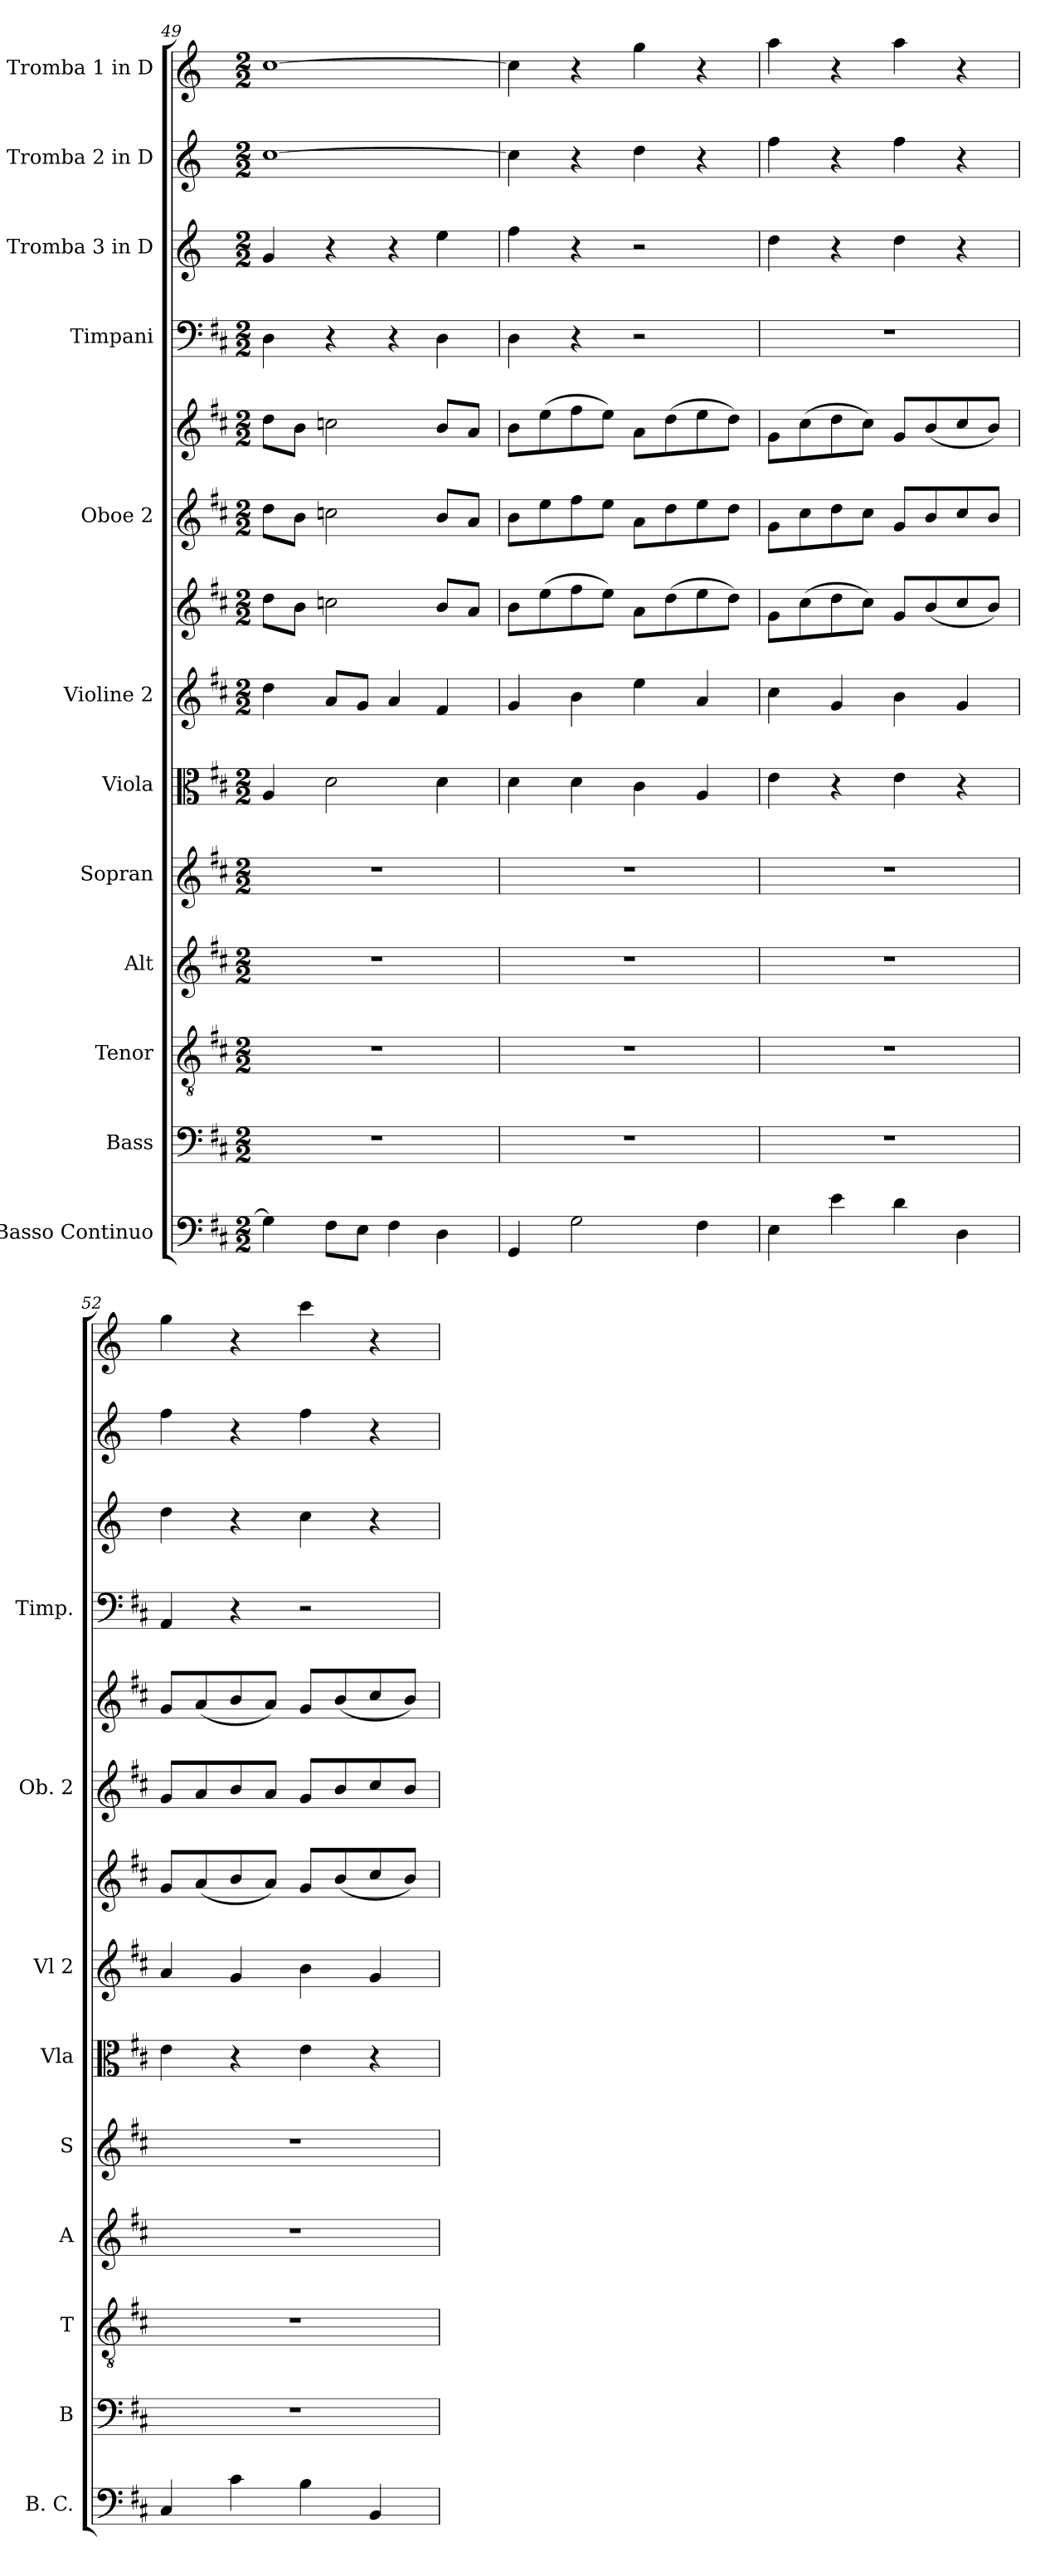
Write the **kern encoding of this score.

**kern	**kern	**kern	**kern	**kern	**kern	**kern	**kern	**kern	**kern	**kern	**kern	**kern	**kern
*part12	*part11	*part10	*part9	*part8	*part7	*part6	*part6	*part5	*part5	*part4	*part3	*part2	*part1
*staff14	*staff13	*staff12	*staff11	*staff10	*staff9	*staff8	*staff7	*staff6	*staff5	*staff4	*staff3	*staff2	*staff1
*I"Basso Continuo	*I"Bass	*I"Tenor	*I"Alt	*I"Sopran	*I"Viola	*I"Violine 2	*	*I"Oboe 2	*	*I"Timpani	*I"Tromba 3 in D	*I"Tromba 2 in D	*I"Tromba 1 in D
*I'B. C.	*I'B	*I'T	*I'A	*I'S	*I'Vla	*I'Vl 2	*	*I'Ob. 2	*	*I'Timp.	*	*	*
!!LO:PB:g=z
*clefF4	*clefF4	*clefGv2	*clefG2	*clefG2	*clefC3	*clefG2	*clefG2	*clefG2	*clefG2	*clefF4	*clefG2	*clefG2	*clefG2
*	*	*	*	*	*	*	*	*	*	*	*ITrd-1c-2	*ITrd-1c-2	*ITrd-1c-2
*k[f#c#]	*k[f#c#]	*k[f#c#]	*k[f#c#]	*k[f#c#]	*k[f#c#]	*k[f#c#]	*k[f#c#]	*k[f#c#]	*k[f#c#]	*k[f#c#]	*k[f#c#]	*k[f#c#]	*k[f#c#]
*M2/2	*M2/2	*M2/2	*M2/2	*M2/2	*M2/2	*M2/2	*M2/2	*M2/2	*M2/2	*M2/2	*M2/2	*M2/2	*M2/2
=49	=49	=49	=49	=49	=49	=49	=49	=49	=49	=49	=49	=49	=49
4G\]	1r	1r	1r	1r	4A/	4dd\	8dd\L	8dd\L	8dd\L	4D\	4a/	[1dd	[1dd
.	.	.	.	.	.	.	8b\J	8b\J	8b\J	.	.	.	.
8F#\L	.	.	.	.	2d\	8a/L	2ccn\	2ccn\	2ccn\	4r	4r	.	.
8E\J	.	.	.	.	.	8g/J	.	.	.	.	.	.	.
4F#\	.	.	.	.	.	4a/	.	.	.	4r	4r	.	.
4D\	.	.	.	.	4d\	4f#/	8b/L	8b/L	8b/L	4D\	4ff#\	.	.
.	.	.	.	.	.	.	8a/J	8a/J	8a/J	.	.	.	.
=50	=50	=50	=50	=50	=50	=50	=50	=50	=50	=50	=50	=50	=50
4GG/	1r	1r	1r	1r	4d\	4g/	8b\L	8b\L	8b\L	4D\	4gg\	4dd\]	4dd\]
.	.	.	.	.	.	.	(8ee\	8ee\	(8ee\	.	.	.	.
2G\	.	.	.	.	4d\	4b\	8ff#\	8ff#\	8ff#\	4r	4r	4r	4r
.	.	.	.	.	.	.	8ee\J)	8ee\J	8ee\J)	.	.	.	.
.	.	.	.	.	4c#\	4ee\	8a\L	8a\L	8a\L	2r	2r	4ee\	4aa\
.	.	.	.	.	.	.	(8dd\	8dd\	(8dd\	.	.	.	.
4F#\	.	.	.	.	4A/	4a/	8ee\	8ee\	8ee\	.	.	4r	4r
.	.	.	.	.	.	.	8dd\J)	8dd\J	8dd\J)	.	.	.	.
!!LO:PB:g=z
=51	=51	=51	=51	=51	=51	=51	=51	=51	=51	=51	=51	=51	=51
4E\	1r	1r	1r	1r	4e\	4cc#\	8g\L	8g\L	8g\L	1r	4ee\	4gg\	4bb\
.	.	.	.	.	.	.	(8cc#\	8cc#\	(8cc#\	.	.	.	.
4e\	.	.	.	.	4r	4g/	8dd\	8dd\	8dd\	.	4r	4r	4r
.	.	.	.	.	.	.	8cc#\J)	8cc#\J	8cc#\J)	.	.	.	.
4d\	.	.	.	.	4e\	4b\	8g/L	8g/L	8g/L	.	4ee\	4gg\	4bb\
.	.	.	.	.	.	.	(8b/	8b/	(8b/	.	.	.	.
4D\	.	.	.	.	4r	4g/	8cc#/	8cc#/	8cc#/	.	4r	4r	4r
.	.	.	.	.	.	.	8b/J)	8b/J	8b/J)	.	.	.	.
=52	=52	=52	=52	=52	=52	=52	=52	=52	=52	=52	=52	=52	=52
4C#/	1r	1r	1r	1r	4e\	4a/	8g/L	8g/L	8g/L	4AA/	4ee\	4gg\	4aa\
.	.	.	.	.	.	.	(8a/	8a/	(8a/	.	.	.	.
4c#\	.	.	.	.	4r	4g/	8b/	8b/	8b/	4r	4r	4r	4r
.	.	.	.	.	.	.	8a/J)	8a/J	8a/J)	.	.	.	.
4B\	.	.	.	.	4e\	4b\	8g/L	8g/L	8g/L	2r	4dd\	4gg\	4ddd\
.	.	.	.	.	.	.	(8b/	8b/	(8b/	.	.	.	.
4BB/	.	.	.	.	4r	4g/	8cc#/	8cc#/	8cc#/	.	4r	4r	4r
.	.	.	.	.	.	.	8b/J)	8b/J	8b/J)	.	.	.	.
=	=	=	=	=	=	=	=	=	=	=	=	=	=
*-	*-	*-	*-	*-	*-	*-	*-	*-	*-	*-	*-	*-	*-
